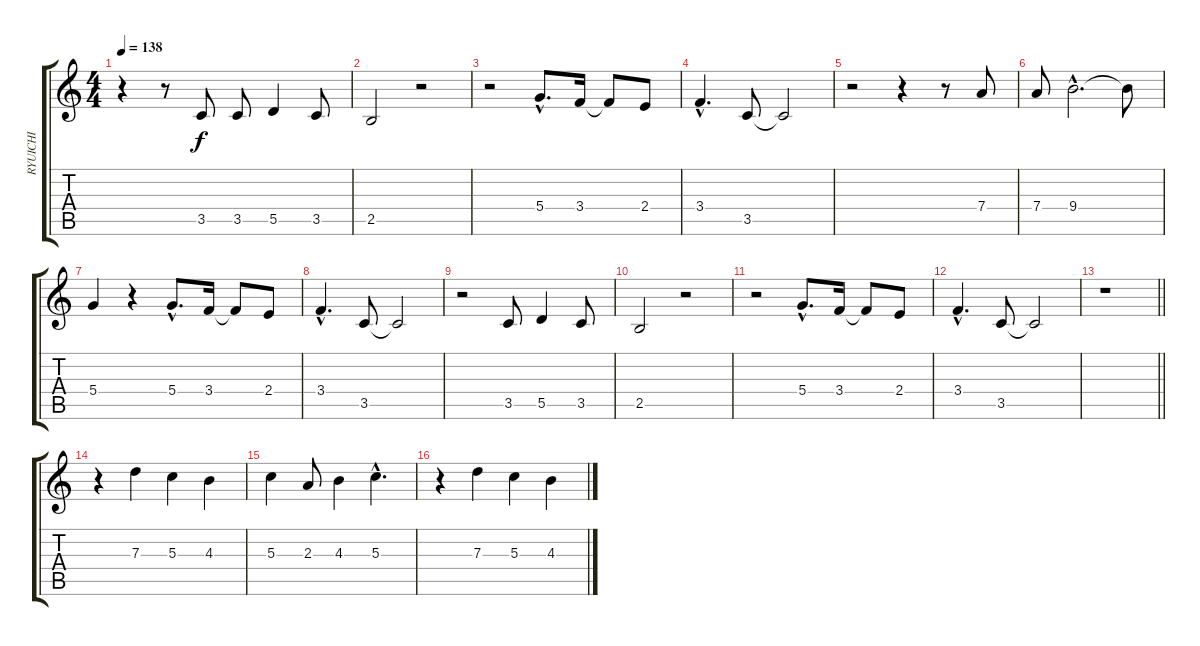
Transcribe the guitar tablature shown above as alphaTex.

\track ("RYUICHI" "RYUICHI") {instrument acousticguitarnylon}
\staff {score tabs}
\tuning (E4 B3 G3 D3 A2 E2) {hide}
\ts (4 4)
\tempo 138
\clef g2
\ks c
r.4{dy f} r.8 3.5.8 3.5.8 5.5.4 3.5.8 |
2.5.2 r.2 |
r.2 5.4{hac}.8{d} 3.4.16 3.4{t}.8 2.4.8 |
3.4{hac}.4{d} 3.5.8 3.5{t}.2 |
r.2 r.4 r.8 7.4.8 |
7.4.8 9.4{hac}.2{d} 9.4{t}.8 |
5.4.4 r.4 5.4{hac}.8{d} 3.4.16 3.4{t}.8 2.4.8 |
3.4{hac}.4{d} 3.5.8 3.5{t}.2 |
r.2 3.5.8 5.5.4 3.5.8 |
2.5.2 r.2 |
r.2 5.4{hac}.8{d} 3.4.16 3.4{t}.8 2.4.8 |
3.4{hac}.4{d} 3.5.8 3.5{t}.2 |
\barLineRight lightlight
r.1 |
r.4 7.3.4 5.3.4 4.3.4 |
5.3.4 2.3.8 4.3.4 5.3{hac}.4{d} |
r.4 7.3.4 5.3.4 4.3.4
